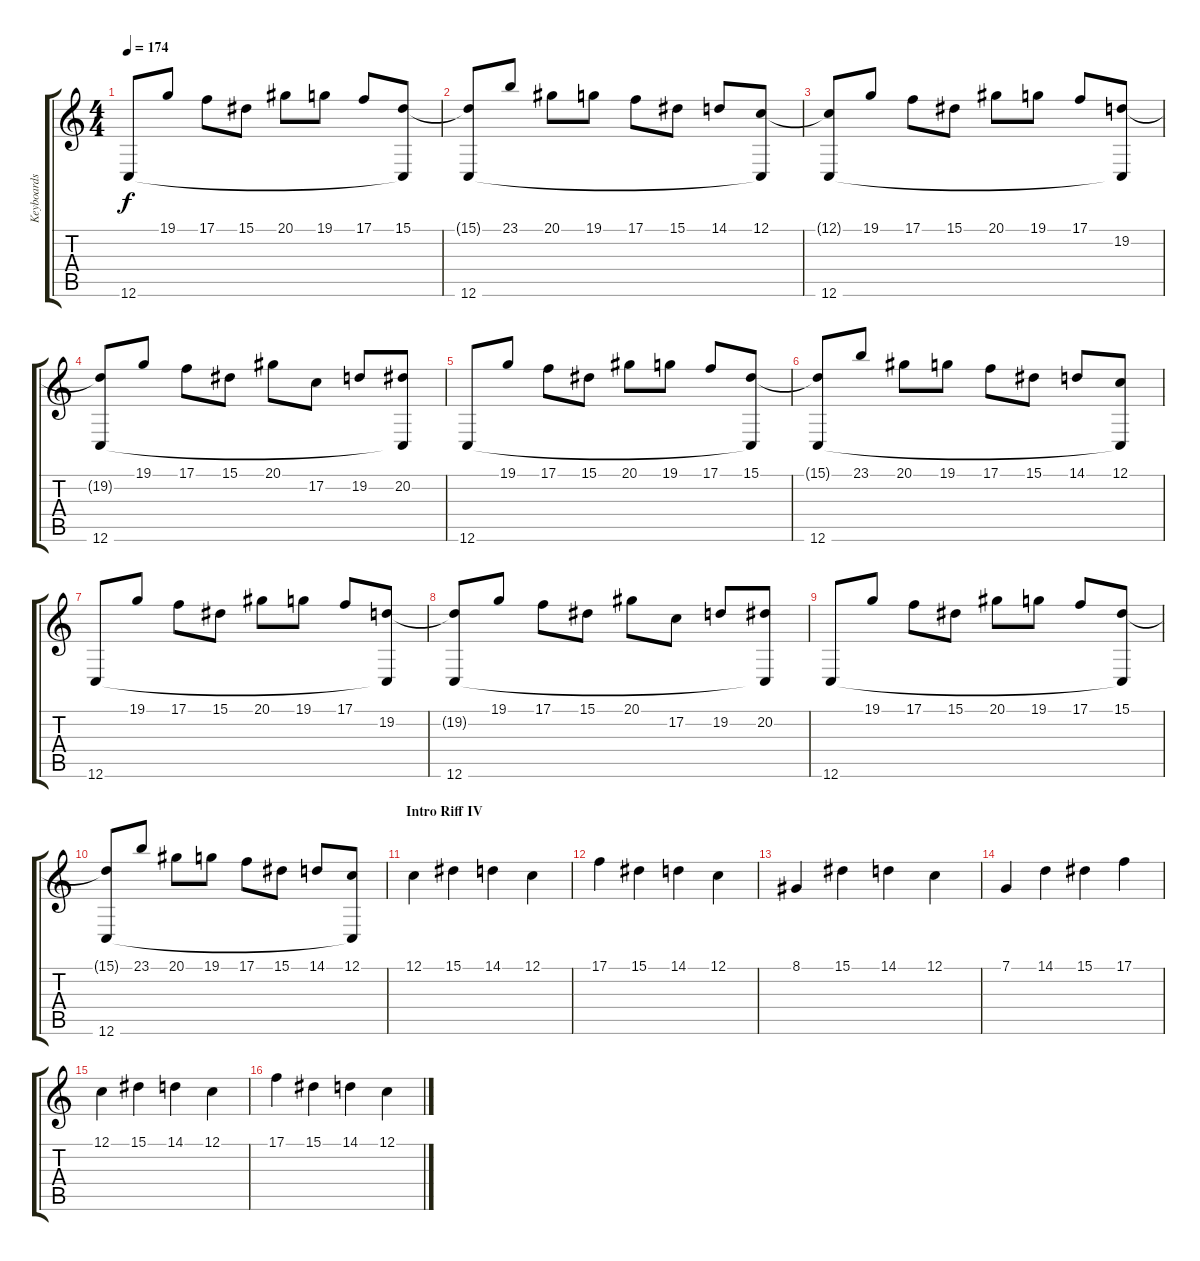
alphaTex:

\track ("Keyboards" "Keyboards") {instrument musicbox}
\staff {score tabs}
\tuning (C4 G3 Eb3 Bb2 F2 C2) {hide}
\ts (4 4)
\tempo 174
\clef g2
\ks c
12.6.8{dy f} 19.1.8 17.1.8 15.1.8 20.1.8 19.1.8 17.1.8 (15.1 12.6{t}).8 |
(15.1{t} 12.6).8 23.1.8 20.1.8 19.1.8 17.1.8 15.1.8 14.1.8 (12.1 12.6{t}).8 |
(12.1{t} 12.6).8 19.1.8 17.1.8 15.1.8 20.1.8 19.1.8 17.1.8 (19.2 12.6{t}).8 |
(19.2{t} 12.6).8 19.1.8 17.1.8 15.1.8 20.1.8 17.2.8 19.2.8 (20.2 12.6{t}).8 |
12.6.8 19.1.8 17.1.8 15.1.8 20.1.8 19.1.8 17.1.8 (15.1 12.6{t}).8 |
(15.1{t} 12.6).8 23.1.8 20.1.8 19.1.8 17.1.8 15.1.8 14.1.8 (12.1 12.6{t}).8 |
12.6.8 19.1.8 17.1.8 15.1.8 20.1.8 19.1.8 17.1.8 (19.2 12.6{t}).8 |
(19.2{t} 12.6).8 19.1.8 17.1.8 15.1.8 20.1.8 17.2.8 19.2.8 (20.2 12.6{t}).8 |
12.6.8 19.1.8 17.1.8 15.1.8 20.1.8 19.1.8 17.1.8 (15.1 12.6{t}).8 |
(15.1{t} 12.6).8 23.1.8 20.1.8 19.1.8 17.1.8 15.1.8 14.1.8 (12.1 12.6{t}).8 |
\section ("" "Intro Riff IV")
12.1.4 15.1.4 14.1.4 12.1.4 |
17.1.4 15.1.4 14.1.4 12.1.4 |
8.1.4 15.1.4 14.1.4 12.1.4 |
7.1.4 14.1.4 15.1.4 17.1.4 |
12.1.4 15.1.4 14.1.4 12.1.4 |
17.1.4 15.1.4 14.1.4 12.1.4
